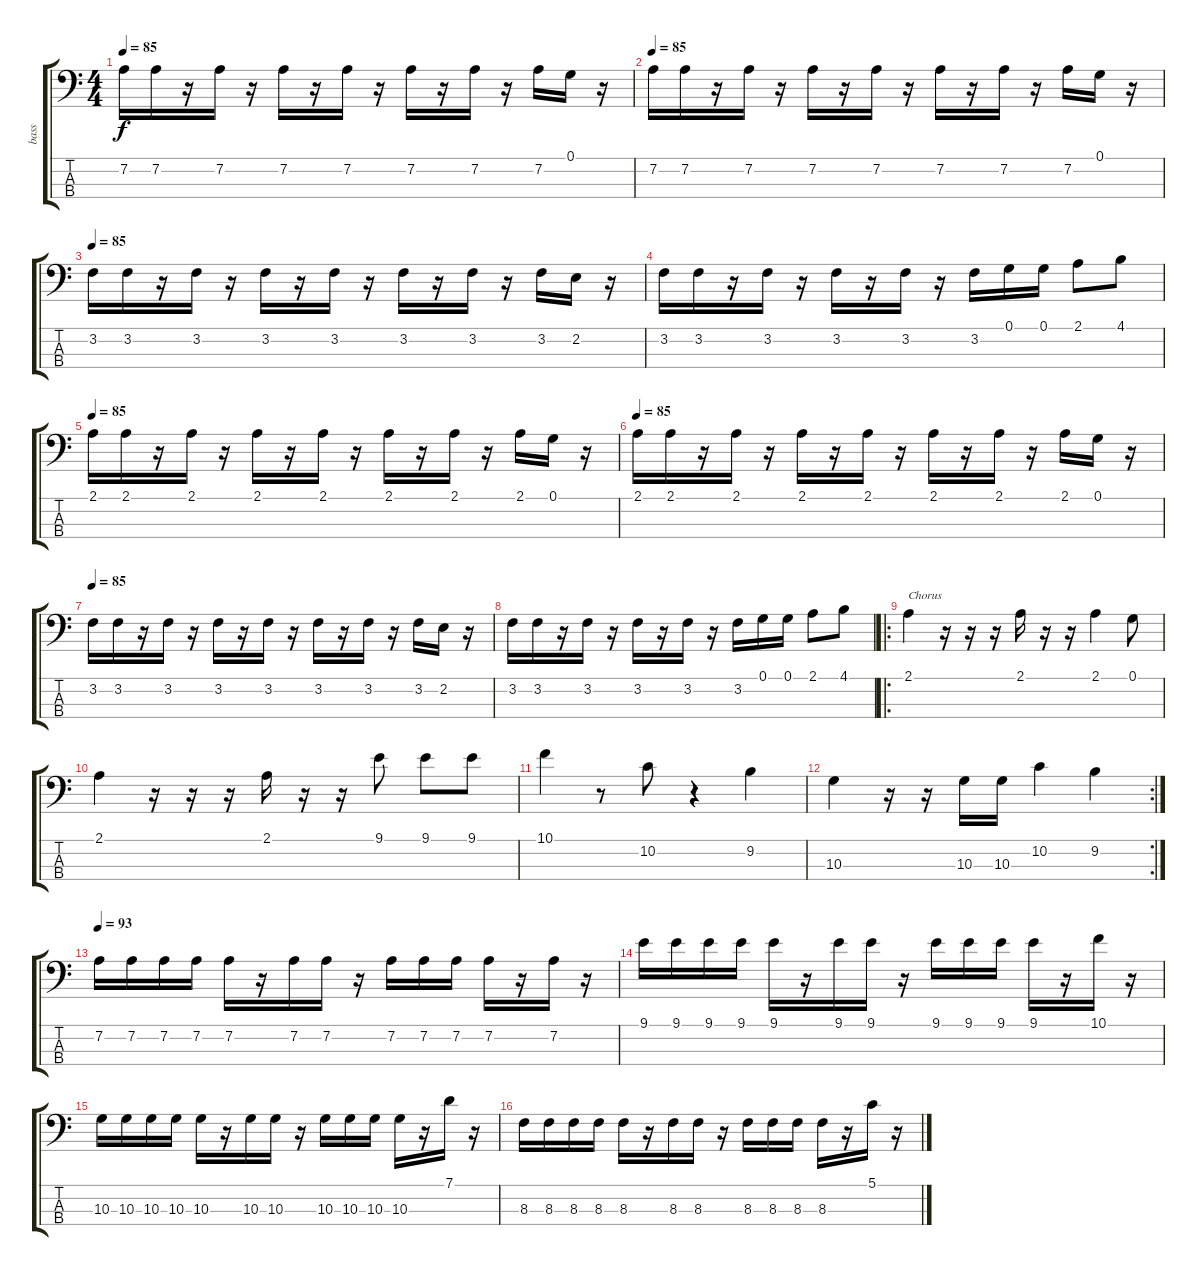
\track ("bass" "bass") {instrument electricbassfinger}
\staff {score tabs}
\tuning (G2 D2 A1 E1) {hide}
\ts (4 4)
\tempo 85
\clef f4
\ks c
7.2.16{dy f} 7.2.16 r.16 7.2.16 r.16 7.2.16 r.16 7.2.16 r.16 7.2.16 r.16 7.2.16 r.16 7.2.16 0.1.16 r.16 |
\tempo 85
7.2.16 7.2.16 r.16 7.2.16 r.16 7.2.16 r.16 7.2.16 r.16 7.2.16 r.16 7.2.16 r.16 7.2.16 0.1.16 r.16 |
\tempo 85
3.2.16 3.2.16 r.16 3.2.16 r.16 3.2.16 r.16 3.2.16 r.16 3.2.16 r.16 3.2.16 r.16 3.2.16 2.2.16 r.16 |
3.2.16 3.2.16 r.16 3.2.16 r.16 3.2.16 r.16 3.2.16 r.16 3.2.16 0.1.16 0.1.16 2.1.8 4.1.8 |
\tempo 85
2.1.16 2.1.16 r.16 2.1.16 r.16 2.1.16 r.16 2.1.16 r.16 2.1.16 r.16 2.1.16 r.16 2.1.16 0.1.16 r.16 |
\tempo 85
2.1.16 2.1.16 r.16 2.1.16 r.16 2.1.16 r.16 2.1.16 r.16 2.1.16 r.16 2.1.16 r.16 2.1.16 0.1.16 r.16 |
\tempo 85
3.2.16 3.2.16 r.16 3.2.16 r.16 3.2.16 r.16 3.2.16 r.16 3.2.16 r.16 3.2.16 r.16 3.2.16 2.2.16 r.16 |
3.2.16 3.2.16 r.16 3.2.16 r.16 3.2.16 r.16 3.2.16 r.16 3.2.16 0.1.16 0.1.16 2.1.8 4.1.8 |
\ro
2.1.4{txt "Chorus"} r.16 r.16 r.16 2.1.16 r.16 r.16 2.1.4 0.1.8 |
2.1.4 r.16 r.16 r.16 2.1.16 r.16 r.16 9.1.8 9.1.8 9.1.8 |
10.1.4 r.8 10.2.8 r.4 9.2.4 |
\rc 2
10.3.4 r.16 r.16 10.3.16 10.3.16 10.2.4 9.2.4 |
\tempo 93
7.2.16 7.2.16 7.2.16 7.2.16 7.2.16 r.16 7.2.16 7.2.16 r.16 7.2.16 7.2.16 7.2.16 7.2.16 r.16 7.2.16 r.16 |
9.1.16 9.1.16 9.1.16 9.1.16 9.1.16 r.16 9.1.16 9.1.16 r.16 9.1.16 9.1.16 9.1.16 9.1.16 r.16 10.1.16 r.16 |
10.3.16 10.3.16 10.3.16 10.3.16 10.3.16 r.16 10.3.16 10.3.16 r.16 10.3.16 10.3.16 10.3.16 10.3.16 r.16 7.1.16 r.16 |
8.3.16 8.3.16 8.3.16 8.3.16 8.3.16 r.16 8.3.16 8.3.16 r.16 8.3.16 8.3.16 8.3.16 8.3.16 r.16 5.1.16 r.16
